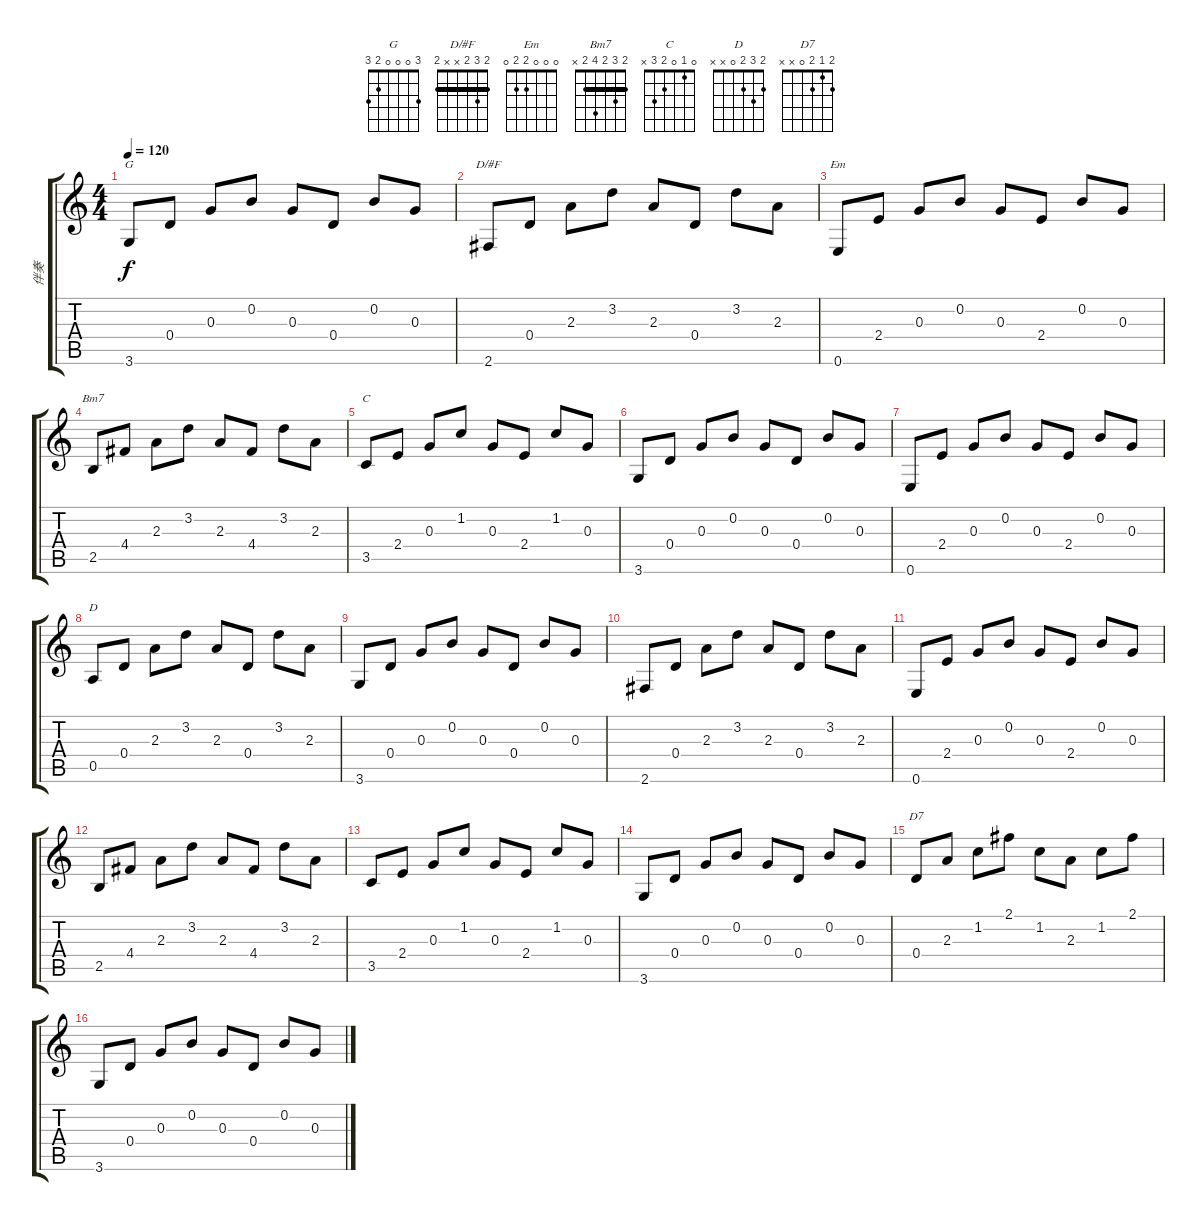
\track ("伴奏" "伴奏") {instrument acousticguitarsteel}
\staff {score tabs}
\tuning (E4 B3 G3 D3 A2 E2) {hide}
\chord ("G" 3 0 0 0 2 3)
\chord ("D/#F" 2 3 2 x x 2) {barre 2}
\chord ("Em" 0 0 0 2 2 0)
\chord ("Bm7" 2 3 2 4 2 x) {barre 2}
\chord ("C" 0 1 0 2 3 x)
\chord ("D" 2 3 2 0 x x)
\chord ("D7" 2 1 2 0 x x)
\ts (4 4)
\tempo 120
\clef g2
\ks c
3.6.8{ch "G" dy f} 0.4.8 0.3.8 0.2.8 0.3.8 0.4.8 0.2.8 0.3.8 |
2.6.8{ch "D/#F"} 0.4.8 2.3.8 3.2.8 2.3.8 0.4.8 3.2.8 2.3.8 |
0.6.8{ch "Em"} 2.4.8 0.3.8 0.2.8 0.3.8 2.4.8 0.2.8 0.3.8 |
2.5.8{ch "Bm7"} 4.4.8 2.3.8 3.2.8 2.3.8 4.4.8 3.2.8 2.3.8 |
3.5.8{ch "C"} 2.4.8 0.3.8 1.2.8 0.3.8 2.4.8 1.2.8 0.3.8 |
3.6.8 0.4.8 0.3.8 0.2.8 0.3.8 0.4.8 0.2.8 0.3.8 |
0.6.8 2.4.8 0.3.8 0.2.8 0.3.8 2.4.8 0.2.8 0.3.8 |
0.5.8{ch "D"} 0.4.8 2.3.8 3.2.8 2.3.8 0.4.8 3.2.8 2.3.8 |
3.6.8 0.4.8 0.3.8 0.2.8 0.3.8 0.4.8 0.2.8 0.3.8 |
2.6.8 0.4.8 2.3.8 3.2.8 2.3.8 0.4.8 3.2.8 2.3.8 |
0.6.8 2.4.8 0.3.8 0.2.8 0.3.8 2.4.8 0.2.8 0.3.8 |
2.5.8 4.4.8 2.3.8 3.2.8 2.3.8 4.4.8 3.2.8 2.3.8 |
3.5.8 2.4.8 0.3.8 1.2.8 0.3.8 2.4.8 1.2.8 0.3.8 |
3.6.8 0.4.8 0.3.8 0.2.8 0.3.8 0.4.8 0.2.8 0.3.8 |
0.4.8{ch "D7"} 2.3.8 1.2.8 2.1.8 1.2.8 2.3.8 1.2.8 2.1.8 |
3.6.8 0.4.8 0.3.8 0.2.8 0.3.8 0.4.8 0.2.8 0.3.8
